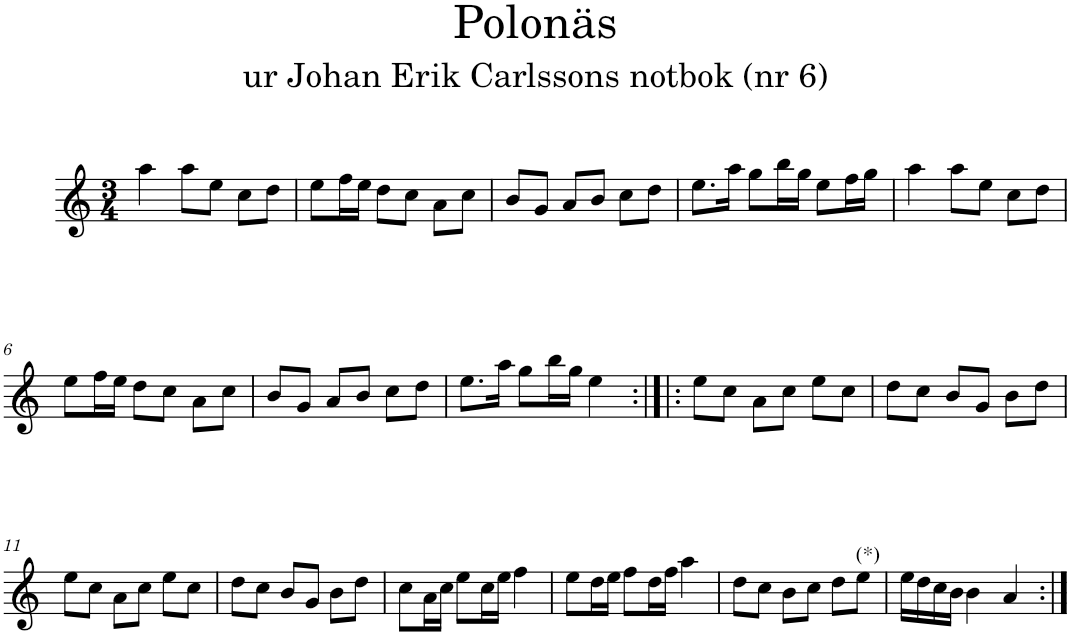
**kern
*part1
*staff1
*I"Piano
*I'Pno
*clefG2
*k[]
*M3/4
=1
4aa\
8aa\L
8ee\J
8cc\L
8dd\J
=2
8ee\L
16ff\L
16ee\JJ
8dd\L
8cc\J
8a\L
8cc\J
=3
8b/L
8g/J
8a/L
8b/J
8cc\L
8dd\J
=4
8.ee\L
16aa\Jk
8gg\L
16bb\L
16gg\JJ
8ee\L
16ff\L
16gg\JJ
=5
4aa\
8aa\L
8ee\J
8cc\L
8dd\J
!!LO:LB:g=z
=6
8ee\L
16ff\L
16ee\JJ
8dd\L
8cc\J
8a\L
8cc\J
=7
8b/L
8g/J
8a/L
8b/J
8cc\L
8dd\J
=8
8.ee\L
16aa\Jk
8gg\L
16bb\L
16gg\JJ
4ee\
=9:|!|:
8ee\L
8cc\J
8a\L
8cc\J
8ee\L
8cc\J
=10
8dd\L
8cc\J
8b/L
8g/J
8b\L
8dd\J
!!LO:LB:g=z
=11
8ee\L
8cc\J
8a\L
8cc\J
8ee\L
8cc\J
=12
8dd\L
8cc\J
8b/L
8g/J
8b\L
8dd\J
=13
8cc\L
16a\L
16cc\JJ
8ee\L
16cc\L
16ee\JJ
4ff\
=14
8ee\L
16dd\L
16ee\JJ
8ff\L
16dd\L
16ff\JJ
4aa\
=15
8dd\L
8cc\J
8b\L
8cc\J
8dd\L
!LO:TX:a:t=(*)
8ee\J
=16
16ee\LL
16dd\
16cc\
16b\JJ
4b\
4a/
=:|!
*-
